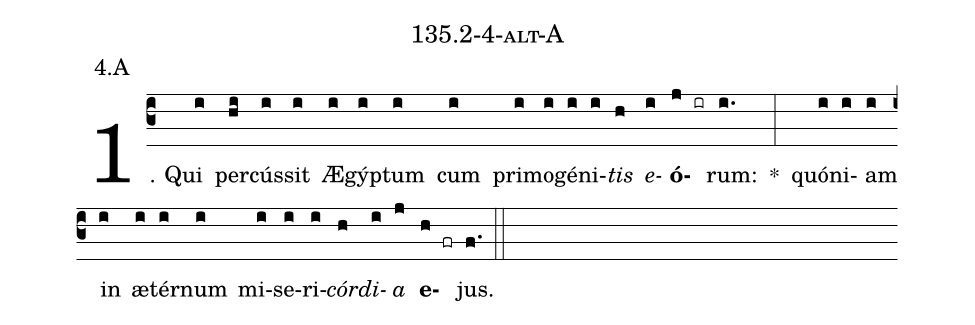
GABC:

name: 135.2-4-alt-A;
annotation: 4.A;
%%
(c3)1. Qui(i) per(hi)cús(i)sit(i) Æ(i)gýp(i)tum(i) cum(i) pri(i)mo(i)gé(i)ni(i)<i>tis</i>(h) <i>e</i>(i)<b>ó</b>(j ir)rum:(i.) *(:) quón(i)i(i)am(i) in(i) æ(i)tér(i)num(i) mi(i)se(i)ri(i)<i>cór</i>(h)<i>di</i>(i)<i>a</i>(j) <b>e</b>(h fr)jus.(f.) (::)
